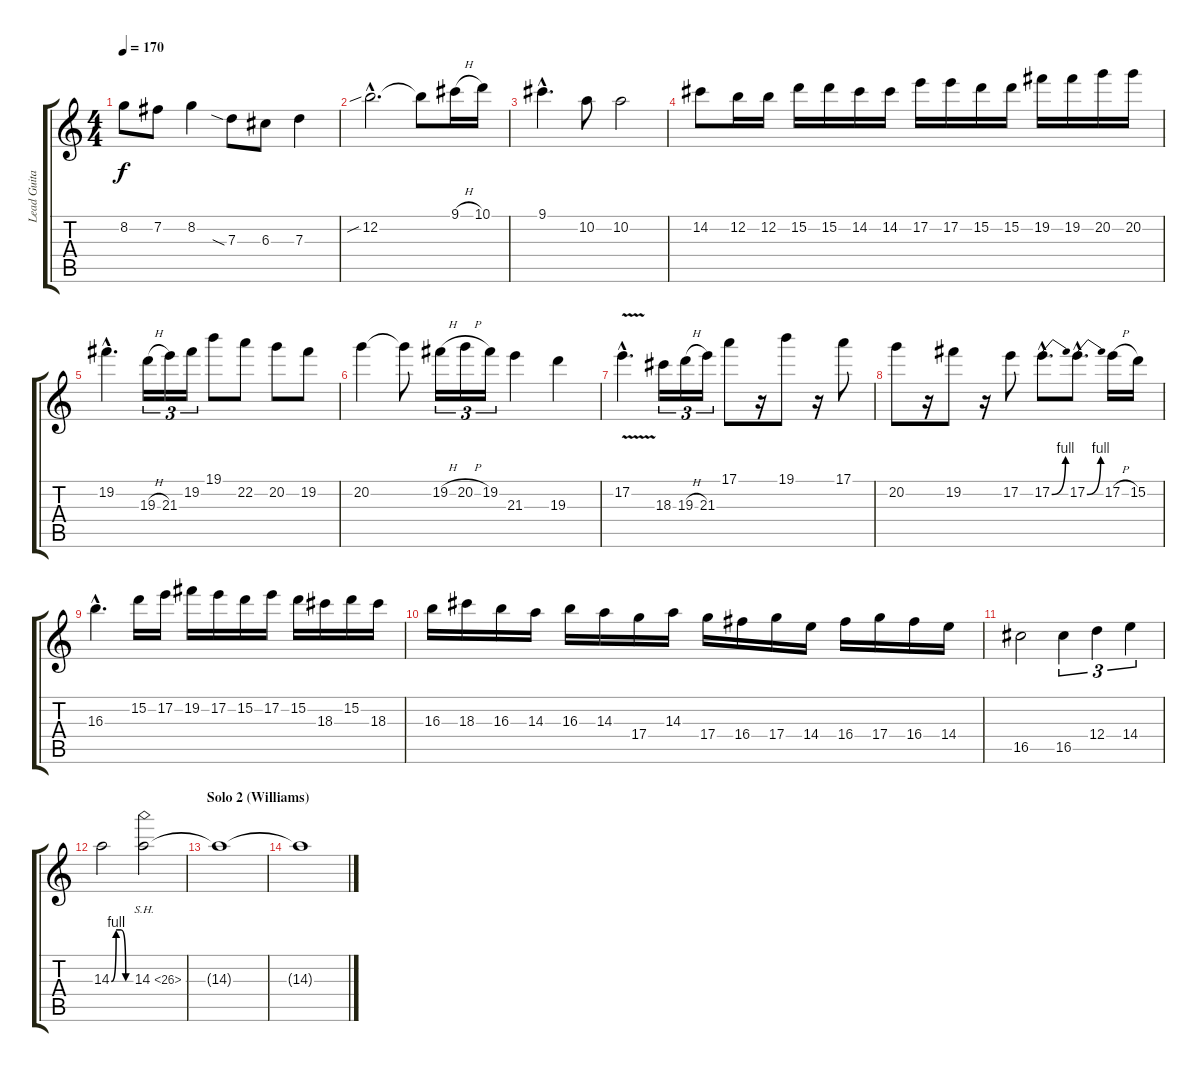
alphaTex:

\track ("Lead Guitar 1" "Lead Guita") {instrument overdrivenguitar}
\staff {score tabs}
\tuning (E4 B3 G3 D3 A2 E2) {hide}
\ts (4 4)
\tempo 170
\clef g2
\ks c
8.2.8{dy f} 7.2.8 8.2.4 7.3{sia}.8 6.3.8 7.3.4 |
12.2{sib hac}.2{d} 12.2{t}.8 9.1{h}.16 10.1.16 |
9.1{hac}.4{d} 10.2.8 10.2.2 |
\section ("" "")
14.2.8 12.2.16 12.2.16 15.2.16 15.2.16 14.2.16 14.2.16 17.2.16 17.2.16 15.2.16 15.2.16 19.2.16 19.2.16 20.2.16 20.2.16 |
19.2{hac}.4{d} 19.3{h}.16{tu (3 2)} 21.3.16{tu (3 2)} 19.2.16{tu (3 2)} 19.1.8 22.2.8 20.2.8 19.2.8 |
20.2.4 20.2{t}.8 19.2{h}.16{tu (3 2)} 20.2{h}.16{tu (3 2)} 19.2.16{tu (3 2)} 21.3.4 19.3.4 |
17.2{v hac}.4{d} 18.3.16{tu (3 2)} 19.3{h}.16{tu (3 2)} 21.3.16{tu (3 2)} 17.1.8 r.16 19.1.8 r.16 17.1.8 |
20.2.8 r.16 19.2.8 r.16 17.2.8 17.2{be (bend 0 0 60 4) hac}.8{d} 17.2{be (bend 0 0 60 4) hac}.8{d} 17.2{h}.16 15.2.16 |
16.3{hac}.4{d} 15.2.16 17.2.16 19.2.16 17.2.16 15.2.16 17.2.16 15.2.16 18.3.16 15.2.16 18.3.16 |
16.3.16 18.3.16 16.3.16 14.3.16 16.3.16 14.3.16 17.4.16 14.3.16 17.4.16 16.4.16 17.4.16 14.4.16 16.4.16 17.4.16 16.4.16 14.4.16 |
16.5.2 16.5.4{tu (3 2)} 12.4.4{tu (3 2)} 14.4.4{tu (3 2)} |
14.3{be (custom 0 0 15 4 30 4 45 0 60 0)}.2 14.3{sh 12}.2 |
\section ("" "Solo 2 (Williams)")
14.3{t}.1{volume 0} |
14.3{t}.1
